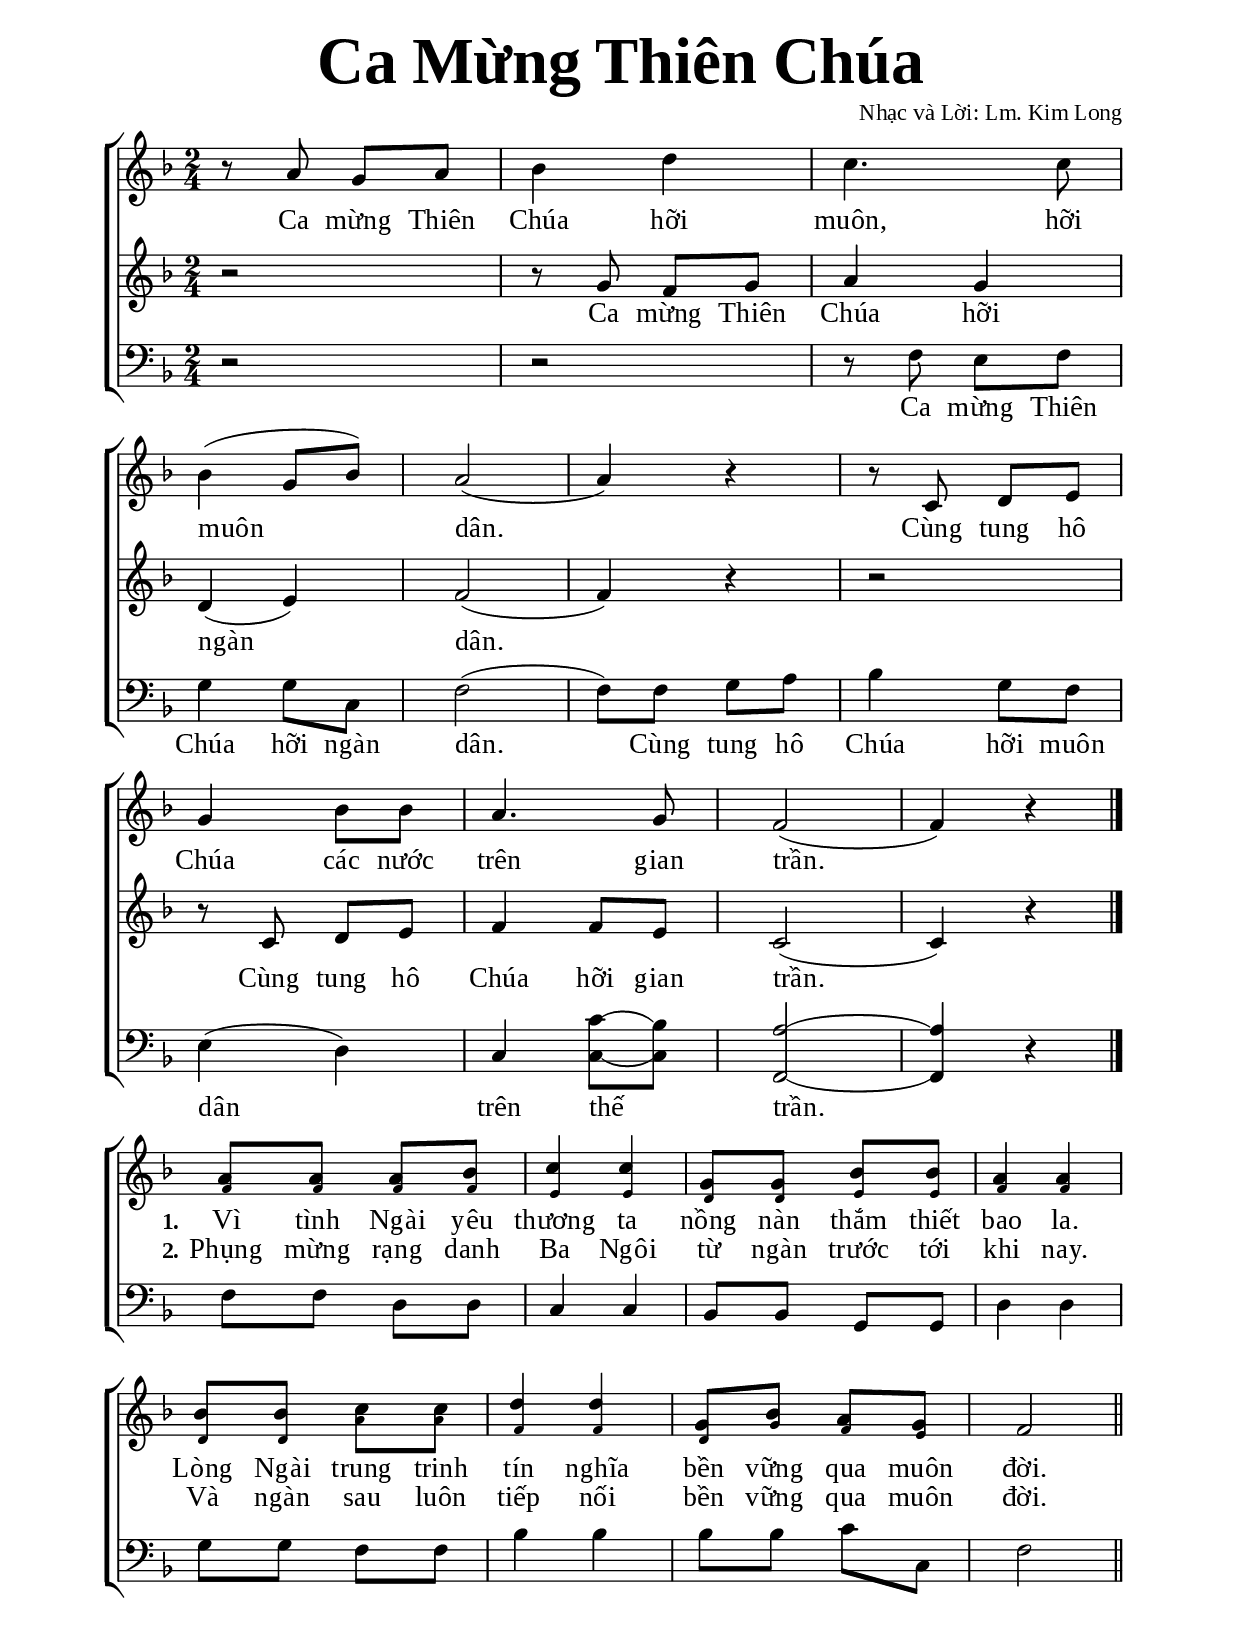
% Cài đặt chung
\version "2.22.1"
\include "english.ly"

\header {
  title = \markup { \fontsize #5 "Ca Mừng Thiên Chúa" }
  composer = "Nhạc và Lời: Lm. Kim Long"
  %arranger = " "
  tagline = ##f
}

% Nhạc điệp khúc
nhacDiepKhucSop = \relative c'' {
  r8 a g a |
  bf4 d |
  c4. c8 |
  bf4 (g8 bf) |
  a2( |
  a4) r |
  r8 c, d e |
  g4 bf8 bf |
  a4. g8 |
  f2( |
  f4) r \bar "|."
}

nhacDiepKhucAlto = \relative c'' {
  r2 |
  r8 g f g |
  a4 g |
  d( e) |
  f2( |
  f4) r |
  r2 |
  r8 c d e |
  f4 f8 e |
  c2( |
  c4) r
}

nhacDiepKhucBas = \relative c {
  r2 |
  r2 |
  r8 f e f |
  g4 g8 c, |
  f2( |
  f8) f g a |
  bf4 g8 f |
  e4( d) |
  c <c' \=1( c, \=2_( >8 <bf \=1) c, \=2) >8 |
  <a \=1^( f, \=2( >2 |
  <a \=1) f, \=2) >4 r
}

% Nhạc phiên khúc
nhacPhienKhucSop = \relative c'' {
  a8 a a bf |
  c4 c |
  g8 g bf bf |
  a4 a |
  bf8 bf c c |
  d4 d |
  g,8 bf a g |
  f2 \bar "||"
}

nhacPhienKhucAlto = \relative c' {
  f8 f f f |
  e4 e |
  d8 d e e |
  f4 f |
  d8 d a' a |
  f4 f |
  d8 g f e |
  f2
}

nhacPhienKhucBas = \relative c {
  f8 f d d |
  c4 c |
  bf8 bf g g |
  d'4 d |
  g8 g f f |
  bf4 bf |
  bf8 bf c c, |
  f2
}

% Lời điệp khúc
loiDiepKhucSop = \lyricmode {
  Ca mừng Thiên Chúa hỡi muôn, hỡi muôn dân.
  Cùng tung hô Chúa các nước trên gian trần.
}

loiDiepKhucAlto = \lyricmode {
  Ca mừng Thiên Chúa hỡi ngàn dân.
  Cùng tung hô Chúa hỡi gian trần.
}

loiDiepKhucBas = \lyricmode {
  Ca mừng Thiên Chúa hỡi ngàn dân.
  Cùng tung hô Chúa hỡi muôn dân trên thế trần.
}

% Lời phiên khúc
loiPhienKhucMot = \lyricmode {
  \set stanza = #"1."
  Vì tình Ngài yêu thương ta nồng nàn thắm thiết bao la.
  Lòng Ngài trung trinh tín nghĩa bền vững qua muôn đời.
}

loiPhienKhucHai = \lyricmode {
  \set stanza = #"2."
  Phụng mừng rạng danh Ba Ngôi từ ngàn trước tới khi nay.
  Và ngàn sau luôn tiếp nối bền vững qua muôn đời.
}

% Dàn trang
\paper {
  #(set-paper-size "a4")
  top-margin = 15\mm
  bottom-margin = 15\mm
  left-margin = 20\mm
  right-margin = 20\mm
  indent = #0
  #(define fonts
    (make-pango-font-tree
      "Liberation Serif"
      "Liberation Serif"
      "Liberation Serif"
      (/ 20 20)))
  page-count = #1
  %print-page-number = #f
  %system-system-spacing = #'((basic-distance . 33))
  %score-system-spacing = #'((basic-distance . 33))
}

% Thiết lập tông và nhịp
TongNhip = { \key f \major \time 2/4 }

% Đổi kích thước nốt cho bè phụ
notBePhu =
#(define-music-function (font-size music) (number? ly:music?)
   (for-some-music
     (lambda (m)
       (if (music-is-of-type? m 'rhythmic-event)
           (begin
             (set! (ly:music-property m 'tweaks)
                   (cons `(font-size . ,font-size)
                         (ly:music-property m 'tweaks)))
             #t)
           #f))
     music)
   music)

\score {
  \new ChoirStaff <<
    \new Staff <<
        \clef "treble"
        \new Voice = beSop {
          \TongNhip \nhacDiepKhucSop
        }
        \new Lyrics \lyricsto beSop \loiDiepKhucSop
    >>
    \new Staff <<
        \new Voice = beAlto {
          \TongNhip \nhacDiepKhucAlto
        }
        \new Lyrics \lyricsto beAlto \loiDiepKhucAlto
    >>
    \new Staff <<
        \clef "bass"
        \new Voice = beBas {
          \TongNhip \nhacDiepKhucBas
        }
        \new Lyrics \lyricsto beBas \loiDiepKhucBas
    >>
  >>
  \layout {
    \override Lyrics.LyricText.font-size = #+2
    \override Lyrics.LyricSpace.minimum-distance = #1.5
    \override Score.BarNumber.break-visibility = ##(#f #f #f)
    \override Score.SpacingSpanner.uniform-stretching = ##t
    \override Score.NonMusicalPaperColumn.page-break-permission = ##f
  }
}

\score {
  \new ChoirStaff <<
    \new Staff = diepKhuc \with {
        printPartCombineTexts = ##f
      }
      <<
      \new Voice \TongNhip \partCombine 
        \nhacPhienKhucSop
        \notBePhu -3 { \nhacPhienKhucAlto }
      \new NullVoice = nhacThamChieu \nhacPhienKhucSop
      \new Lyrics \lyricsto nhacThamChieu \loiPhienKhucMot
      \new Lyrics \lyricsto nhacThamChieu \loiPhienKhucHai
      >>
    \new Staff <<
        \clef "bass"
        \new Voice = beBas {
          \TongNhip \nhacPhienKhucBas
        }
    >>
  >>
  \layout {
    \override Staff.TimeSignature.transparent = ##t
    \override Lyrics.LyricText.font-size = #+2
    \override Lyrics.LyricSpace.minimum-distance = #2
    \override Score.BarNumber.break-visibility = ##(#f #f #f)
    \override Score.SpacingSpanner.uniform-stretching = ##t
  }
}
